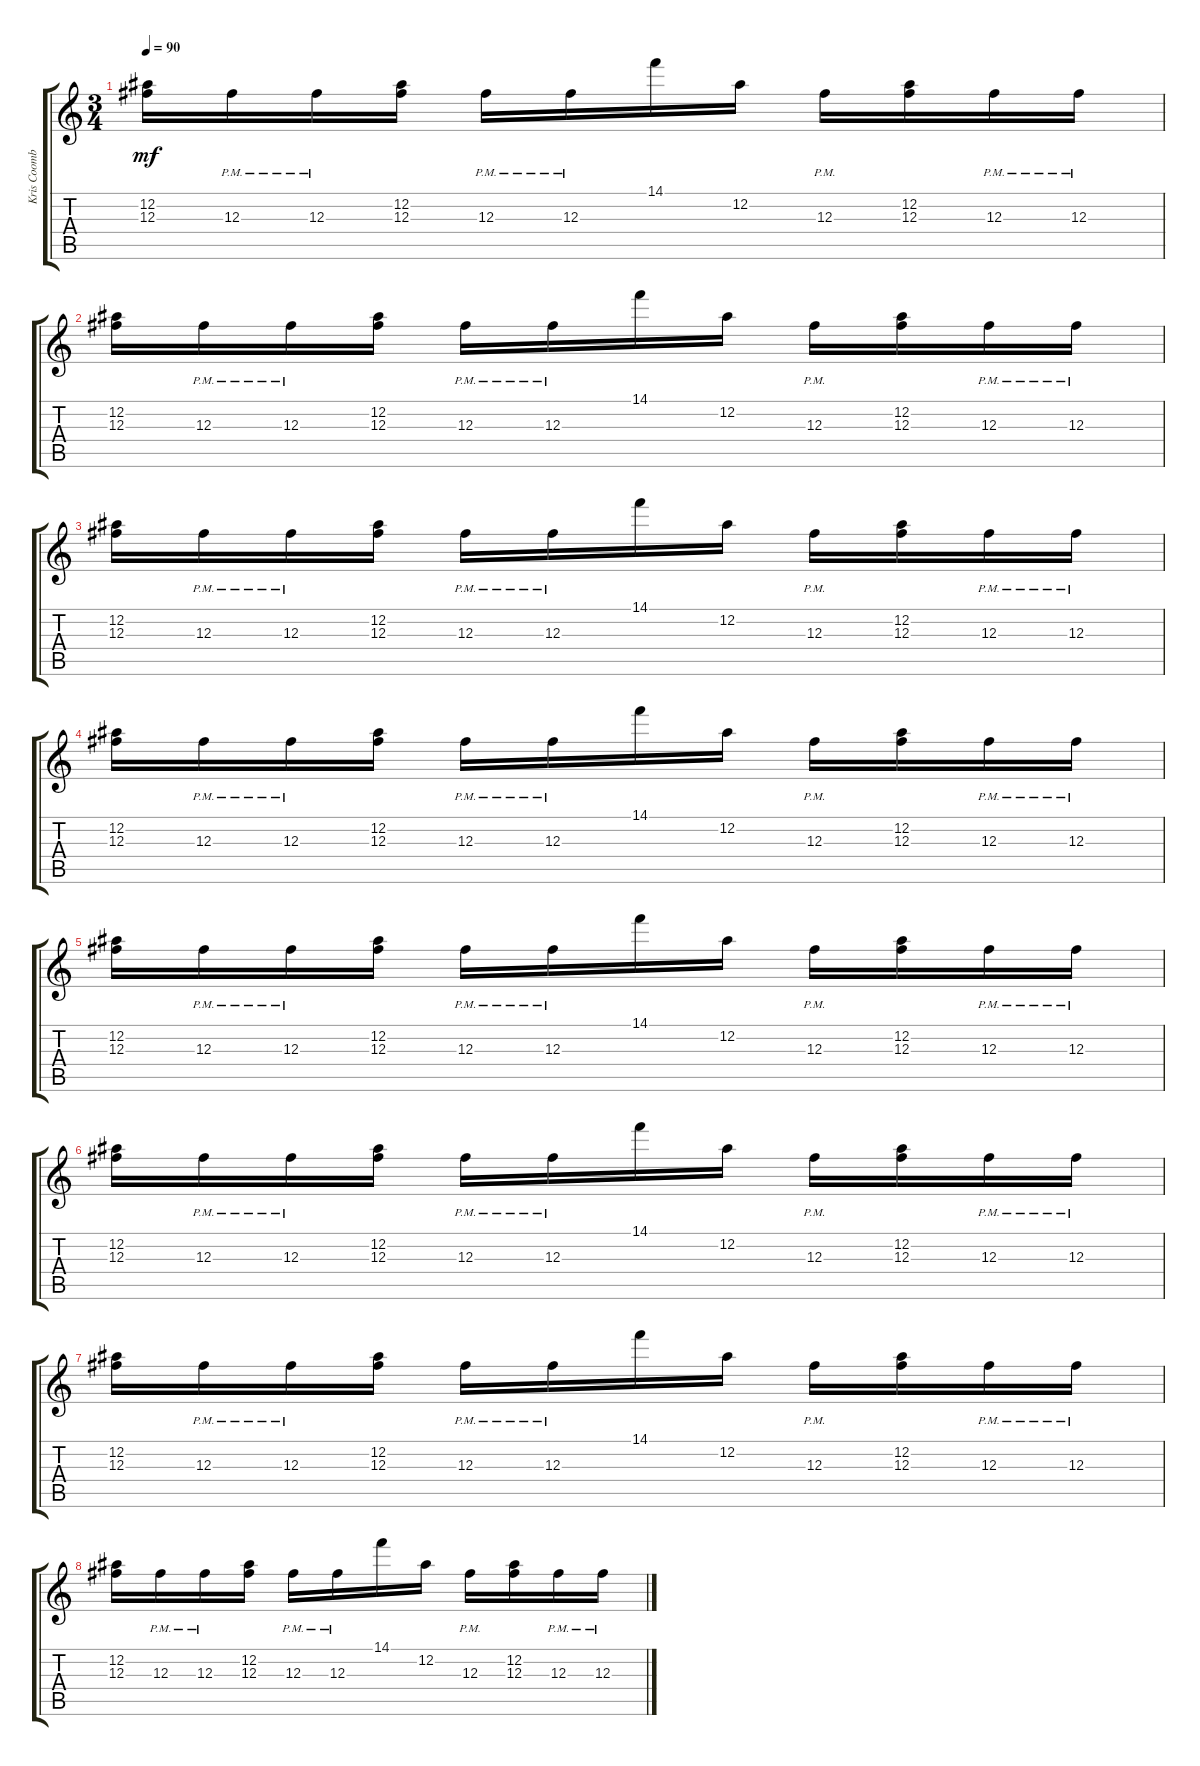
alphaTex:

\track ("Kris Coombs" "Kris Coomb") {instrument distortionguitar}
\staff {score tabs}
\tuning (Eb4 Bb3 Gb3 Db3 Ab2 Db2) {hide}
\ts (3 4)
\tempo 90
\clef g2
\ks c
(12.2 12.3).16{dy mf} 12.3{pm}.16 12.3{pm}.16 (12.2 12.3).16 12.3{pm}.16 12.3{pm}.16 14.1.16 12.2.16 12.3{pm}.16 (12.2 12.3).16 12.3{pm}.16 12.3{pm}.16 |
(12.2 12.3).16 12.3{pm}.16 12.3{pm}.16 (12.2 12.3).16 12.3{pm}.16 12.3{pm}.16 14.1.16 12.2.16 12.3{pm}.16 (12.2 12.3).16 12.3{pm}.16 12.3{pm}.16 |
(12.2 12.3).16 12.3{pm}.16 12.3{pm}.16 (12.2 12.3).16 12.3{pm}.16 12.3{pm}.16 14.1.16 12.2.16 12.3{pm}.16 (12.2 12.3).16 12.3{pm}.16 12.3{pm}.16 |
(12.2 12.3).16 12.3{pm}.16 12.3{pm}.16 (12.2 12.3).16 12.3{pm}.16 12.3{pm}.16 14.1.16 12.2.16 12.3{pm}.16 (12.2 12.3).16 12.3{pm}.16 12.3{pm}.16 |
(12.2 12.3).16 12.3{pm}.16 12.3{pm}.16 (12.2 12.3).16 12.3{pm}.16 12.3{pm}.16 14.1.16 12.2.16 12.3{pm}.16 (12.2 12.3).16 12.3{pm}.16 12.3{pm}.16 |
(12.2 12.3).16 12.3{pm}.16 12.3{pm}.16 (12.2 12.3).16 12.3{pm}.16 12.3{pm}.16 14.1.16 12.2.16 12.3{pm}.16 (12.2 12.3).16 12.3{pm}.16 12.3{pm}.16 |
(12.2 12.3).16 12.3{pm}.16 12.3{pm}.16 (12.2 12.3).16 12.3{pm}.16 12.3{pm}.16 14.1.16 12.2.16 12.3{pm}.16 (12.2 12.3).16 12.3{pm}.16 12.3{pm}.16 |
(12.2 12.3).16 12.3{pm}.16 12.3{pm}.16 (12.2 12.3).16 12.3{pm}.16 12.3{pm}.16 14.1.16 12.2.16 12.3{pm}.16 (12.2 12.3).16 12.3{pm}.16 12.3{pm}.16
